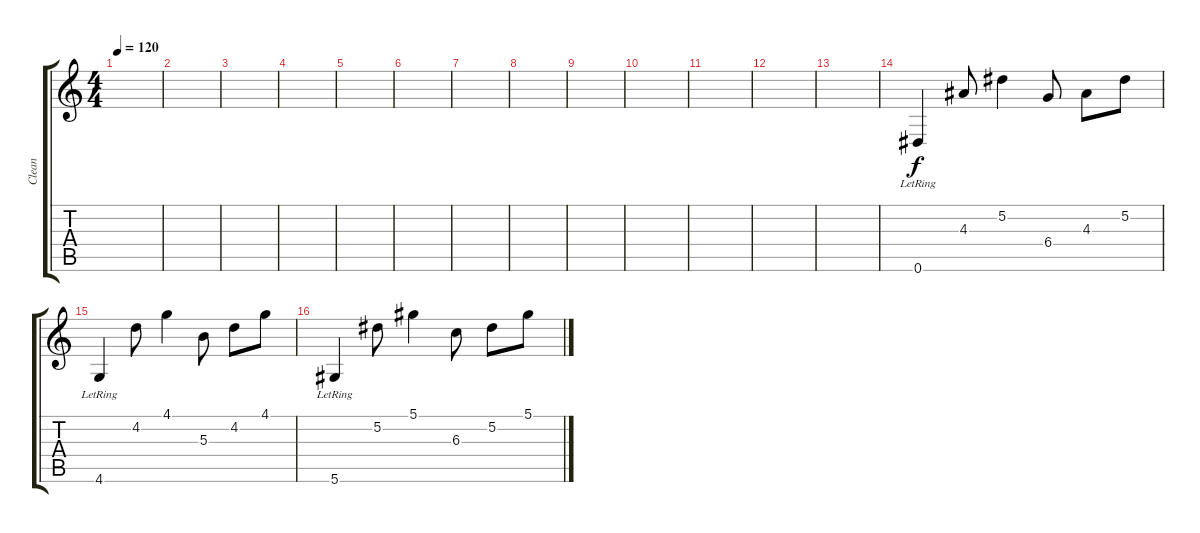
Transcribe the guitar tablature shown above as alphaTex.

\track ("Clean" "Clean") {instrument electricguitarclean}
\staff {score tabs}
\tuning (Eb4 Bb3 Gb3 Db3 Ab2 Eb2) {hide}
\ts (4 4)
\tempo 120
\clef g2
\ks c
|
|
|
|
|
|
|
|
|
|
|
|
|
0.6{lr}.4{dy f} 4.3.8 5.2.4 6.4.8 4.3.8 5.2.8 |
4.6{lr}.4 4.2.8 4.1.4 5.3.8 4.2.8 4.1.8 |
5.6{lr}.4 5.2.8 5.1.4 6.3.8 5.2.8 5.1.8
